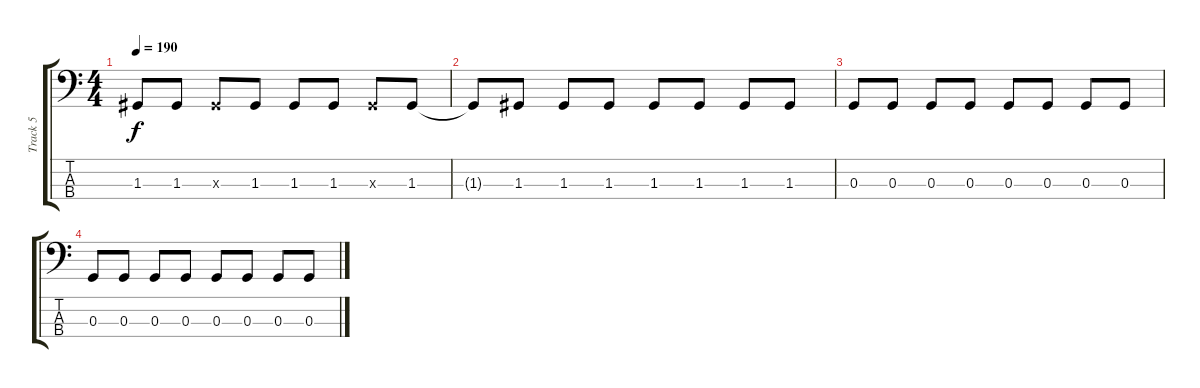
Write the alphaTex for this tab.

\track ("Track 5" "Track 5") {instrument electricbassfinger}
\staff {score tabs}
\tuning (F2 C2 G1 C1) {hide}
\ts (4 4)
\tempo 190
\clef f4
\ks c
1.3.8{dy f} 1.3.8 1.3{x}.8 1.3.8 1.3.8 1.3.8 1.3{x}.8 1.3.8 |
1.3{t}.8 1.3.8 1.3.8 1.3.8 1.3.8 1.3.8 1.3.8 1.3.8 |
0.3.8 0.3.8 0.3.8 0.3.8 0.3.8 0.3.8 0.3.8 0.3.8 |
0.3.8 0.3.8 0.3.8 0.3.8 0.3.8 0.3.8 0.3.8 0.3.8
